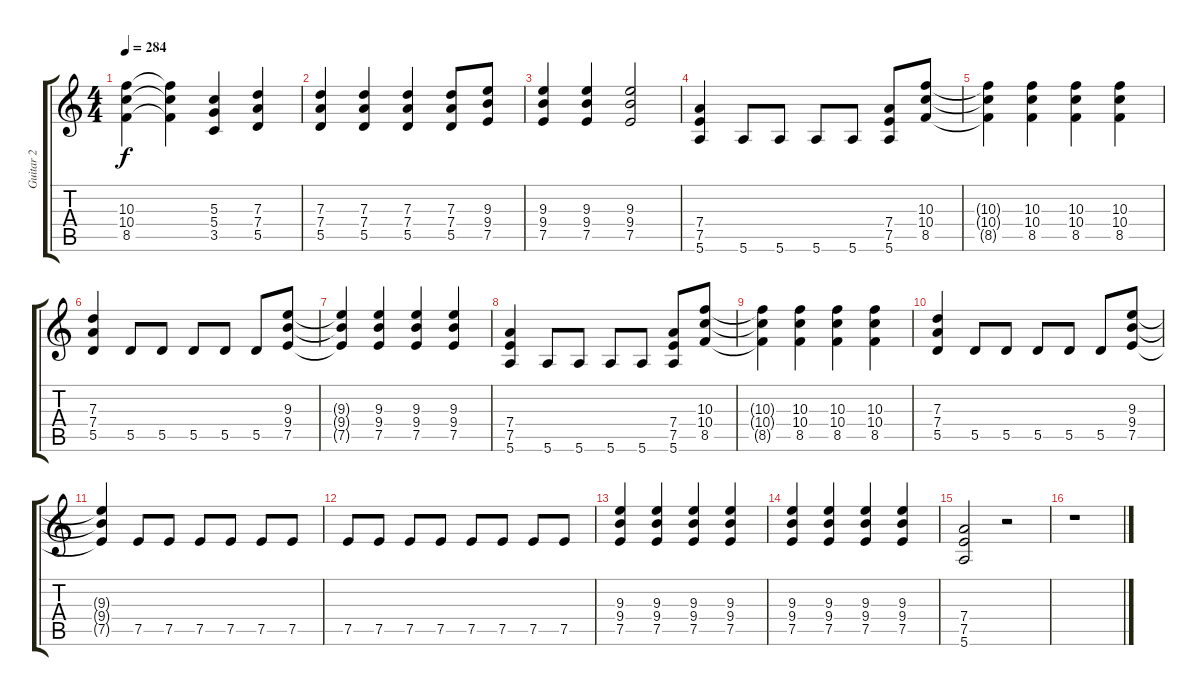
\track ("Guitar 2" "Guitar 2") {instrument distortionguitar}
\staff {score tabs}
\tuning (E4 B3 G3 D3 A2 E2) {hide}
\ts (4 4)
\tempo 284
\clef g2
\ks c
(10.3{t} 10.4{t} 8.5{t}).4{dy f} (10.3{t} 10.4{t} 8.5{t}).4 (5.3 5.4 3.5).4 (7.3 7.4 5.5).4 |
(7.3 7.4 5.5).4 (7.3 7.4 5.5).4 (7.3 7.4 5.5).4 (7.3 7.4 5.5).8 (9.3 9.4 7.5).8 |
(9.3 9.4 7.5).4 (9.3 9.4 7.5).4 (9.3 9.4 7.5).2 |
(7.4 7.5 5.6).4 5.6.8 5.6.8 5.6.8 5.6.8 (7.4 7.5 5.6).8 (10.3 10.4 8.5).8 |
(10.3{t} 10.4{t} 8.5{t}).4 (10.3 10.4 8.5).4 (10.3 10.4 8.5).4 (10.3 10.4 8.5).4 |
(7.3 7.4 5.5).4 5.5.8 5.5.8 5.5.8 5.5.8 5.5.8 (9.3 9.4 7.5).8 |
(9.3{t} 9.4{t} 7.5{t}).4 (9.3 9.4 7.5).4 (9.3 9.4 7.5).4 (9.3 9.4 7.5).4 |
(7.4 7.5 5.6).4 5.6.8 5.6.8 5.6.8 5.6.8 (7.4 7.5 5.6).8 (10.3 10.4 8.5).8 |
(10.3{t} 10.4{t} 8.5{t}).4 (10.3 10.4 8.5).4 (10.3 10.4 8.5).4 (10.3 10.4 8.5).4 |
(7.3 7.4 5.5).4 5.5.8 5.5.8 5.5.8 5.5.8 5.5.8 (9.3 9.4 7.5).8 |
(9.3{t} 9.4{t} 7.5{t}).4 7.5.8 7.5.8 7.5.8 7.5.8 7.5.8 7.5.8 |
7.5.8 7.5.8 7.5.8 7.5.8 7.5.8 7.5.8 7.5.8 7.5.8 |
(9.3 9.4 7.5).4 (9.3 9.4 7.5).4 (9.3 9.4 7.5).4 (9.3 9.4 7.5).4 |
(9.3 9.4 7.5).4 (9.3 9.4 7.5).4 (9.3 9.4 7.5).4 (9.3 9.4 7.5).4 |
(7.4 7.5 5.6).2 r.2 |
r.1
